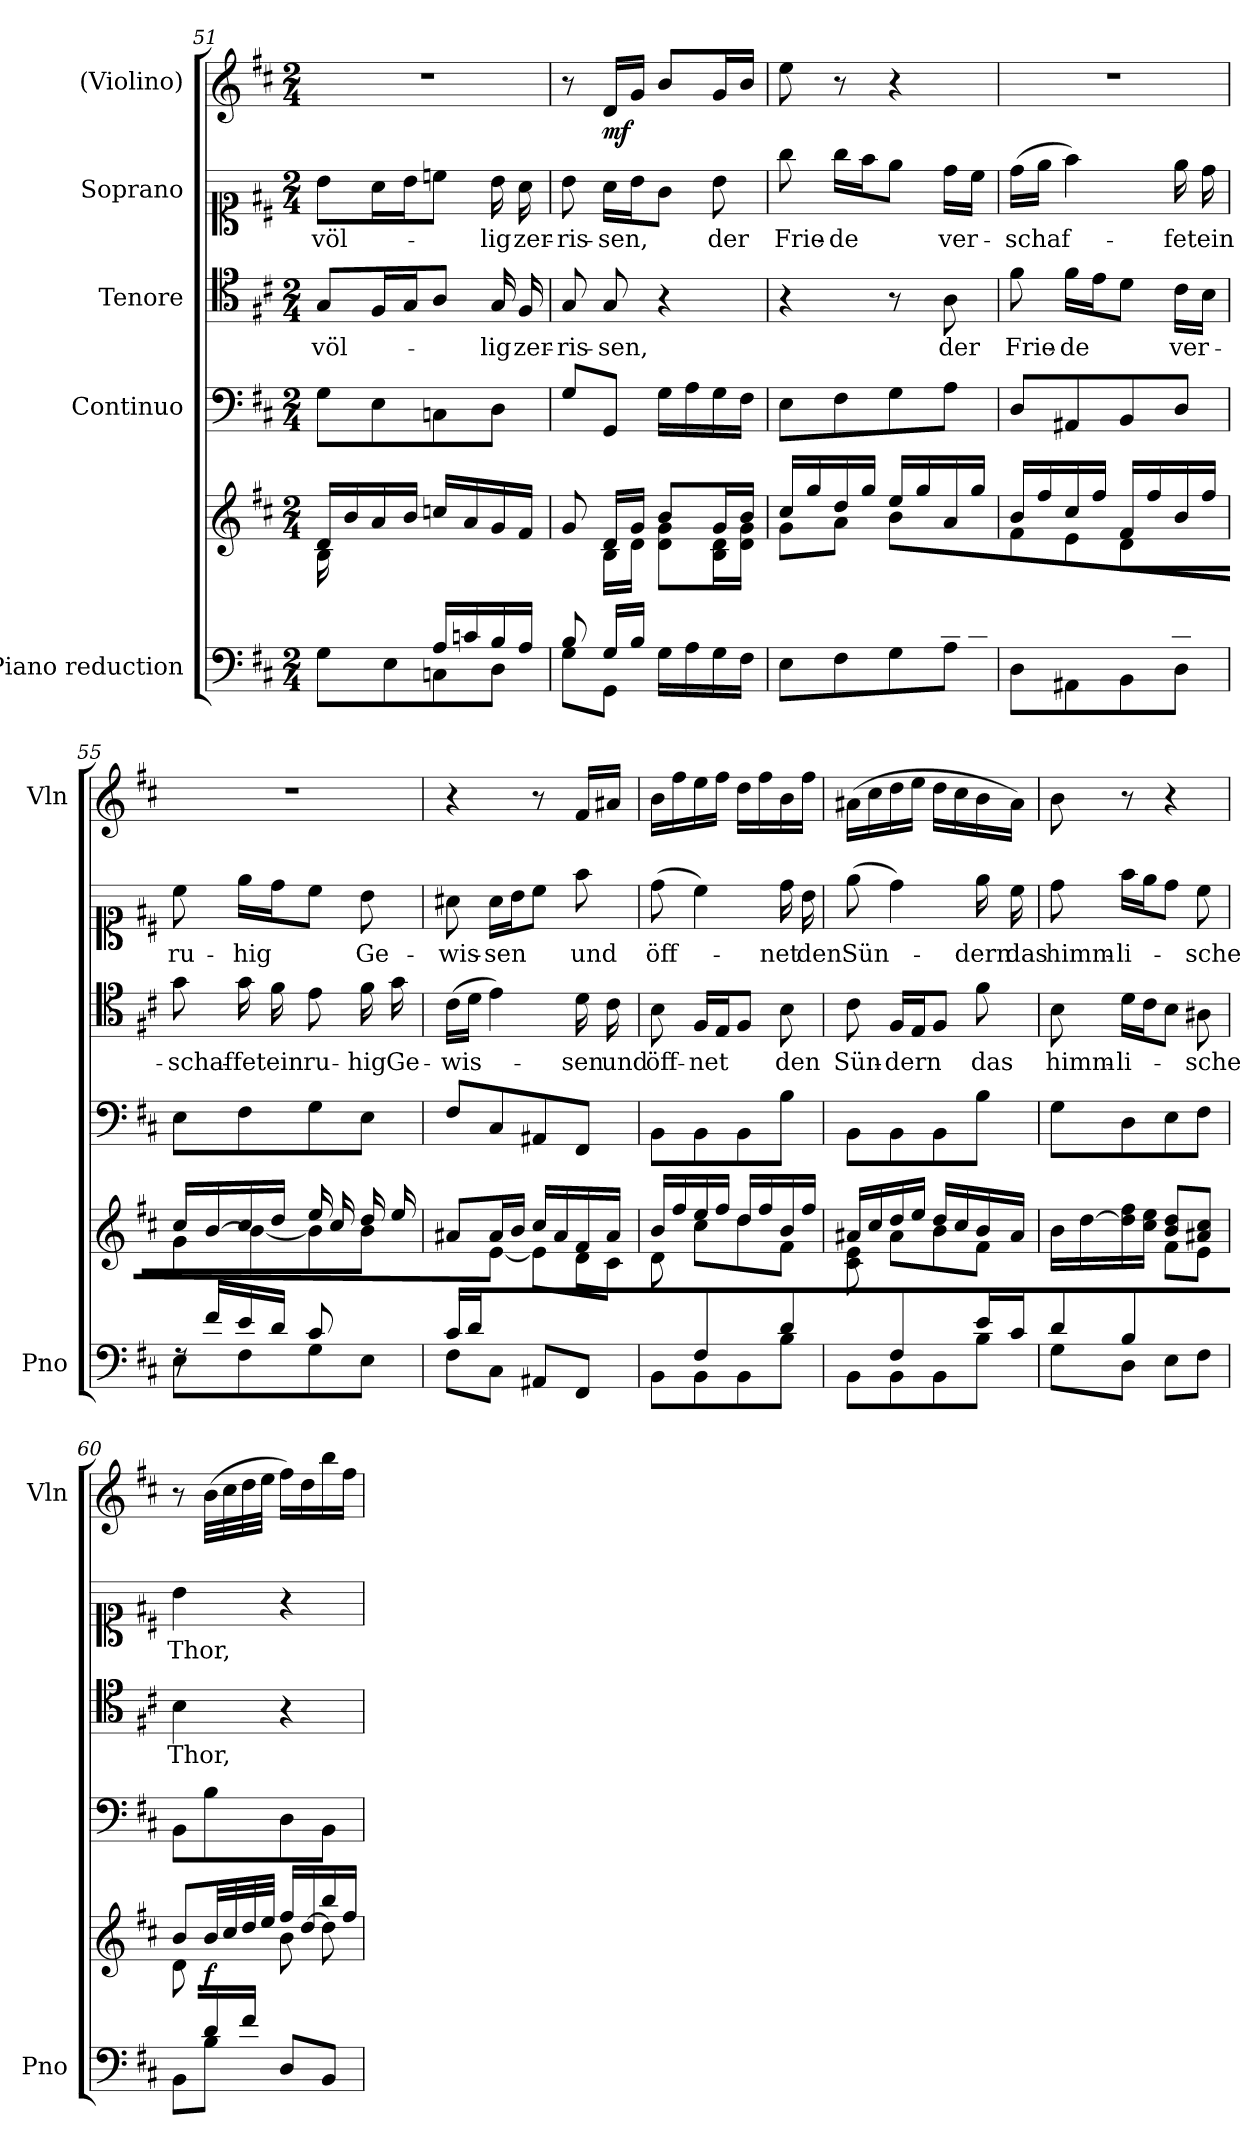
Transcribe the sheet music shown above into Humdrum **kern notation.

**kern	**kern	**dynam	**kern	**dynam	**kern	**text	**kern	**text	**kern	**dynam
*part5	*part5	*part5	*part4	*part4	*part3	*part3	*part2	*part2	*part1	*part1
*staff6	*staff5	*staff5/6	*staff4	*staff4	*staff3	*staff3	*staff2	*staff2	*staff1	*staff1
*I"Piano reduction	*	*	*I"Continuo	*	*I"Tenore	*	*I"Soprano	*	*I"(Violino)	*
*I'Pno	*	*	*	*	*	*	*	*	*I'Vln	*
*clefF4	*clefG2	*	*clefF4	*	*clefC4	*	*clefC1	*	*clefG2	*
*k[f#c#]	*k[f#c#]	*	*k[f#c#]	*	*k[f#c#]	*	*k[f#c#]	*	*k[f#c#]	*
*M2/4	*M2/4	*	*M2/4	*	*M2/4	*	*M2/4	*	*M2/4	*
=51	=51	=51	=51	=51	=51	=51	=51	=51	=51	=51
*^	*^	*	*	*	*	*	*	*	*	*
!	!	!	!	!	!	!	!	!LO:LY:b	!	!LO:LY:b	!	!
16ryy	8G\L	16d/LL	16B\LL	.	8G\L	.	8G/L	völ-	8b\L	völ-	2r	.
16G/	.	16b/	4..ryy	.	.	.	.	.	.	.	.	.
16F#/	8E\	16a/	.	.	8E\	.	16F#/L	.	16a\L	.	.	.
16G/JJ	.	16b/JJ	.	.	.	.	16G/J	.	16b\J	.	.	.
16A/LL	8Cn\	16ccn/LL	.	.	8Cn\	.	8A/J	.	8ccn\J	.	.	.
16cn/	.	16a/	.	.	.	.	.	.	.	.	.	.
!	!	!	!	!	!	!	!	!LO:LY:b	!	!LO:LY:b	!	!
16B/	8D\J	16g/	.	.	8D\J	.	16G/	-lig	16b\	-lig	.	.
!	!	!	!	!	!	!	!	!LO:LY:b	!	!LO:LY:b	!	!
16A/JJ	.	16f#/JJ	.	.	.	.	16F#/	zer-	16a\	zer-	.	.
=52	=52	=52	=52	=52	=52	=52	=52	=52	=52	=52	=52	=52
!	!	!	!	!	!	!	!	!LO:LY:b	!	!LO:LY:b	!	!
8B/	8G\L	8g/	8ryy	.	8G/L	.	8G/	-ris-	8b\	-ris-	8r	.
!	!	!	!	!	!	!	!	!LO:LY:b	!	!LO:LY:b	!	!LO:DY:b
16G/LL	8GG\J	16d/LL	16B\LL	.	8GG/J	.	8G/	-sen,	16a\LL	-sen,	16d/LL	mf
16B/JJ	.	16g/JJ	16d\JJ	.	.	.	.	.	16b\J	.	16g/JJ	.
4ryy	16G\LL	8b/L	8d\ 8g\L	.	16G\LL	.	4r	.	8g\J	.	8b/L	.
.	16A\	.	.	.	16A\	.	.	.	.	.	.	.
!	!	!	!	!	!	!	!	!	!	!LO:LY:b	!	!
.	16G\	16g/L	16B\ 16d\L	.	16G\	.	.	.	8b\	der	16g/L	.
.	16F#\JJ	16b/JJ	16d\ 16g\JJ	.	16F#\JJ	.	.	.	.	.	16b/JJ	.
=53	=53	=53	=53	=53	=53	=53	=53	=53	=53	=53	=53	=53
!	!	!	!	!	!	!	!	!	!	!LO:LY:b	!	!
4.ryy	8E\L	16cc#/LL	8g\L	.	8E\L	.	4r	.	8gg\	Frie-	8ee\	.
.	.	16gg/	.	.	.	.	.	.	.	.	.	.
!	!	!	!	!	!	!	!	!	!	!LO:LY:b	!	!
.	8F#\	16dd/	8a\J	.	8F#\	.	.	.	16gg\LL	-de	8r	.
.	.	16gg/JJ	.	.	.	.	.	.	16ff#\J	.	.	.
.	8G\	16ee/LL	8b\L	.	8G\	.	8r	.	8ee\J	.	4r	.
.	.	16gg/	.	.	.	.	.	.	.	.	.	.
!	!	!	!	!	!	!	!	!LO:LY:b	!	!LO:LY:b	!	!
16d/L	8A\J	16a/	8ryy	.	8A\J	.	8A\	der	16dd\LL	ver-	.	.
16c#/JJ	.	16gg/JJ	.	.	.	.	.	.	16cc#\JJ	.	.	.
=54	=54	=54	=54	=54	=54	=54	=54	=54	=54	=54	=54	=54
!	!	!	!	!	!	!	!	!LO:LY:b	!	!LO:LY:b	!	!
4.ryy	8D\L	16b/LL	8f#\L	.	8D/L	.	8f#\	Frie-	(>16dd\LL	-schaf-	2r	.
.	.	16ff#/	.	.	.	.	.	.	16ee\JJ	.	.	.
!	!	!	!	!	!	!	!	!LO:LY:b	!	!	!	!
.	8AA#X\	16cc#/	8e\J	.	8AA#X/	.	16f#\LL	-de	4ff#\)	.	.	.
.	.	16ff#/JJ	.	.	.	.	16e\J	.	.	.	.	.
.	8BB\	16f#/LL	8d\L	.	8BB/	.	8d\J	.	.	.	.	.
.	.	16ff#/	.	.	.	.	.	.	.	.	.	.
!	!	!	!	!	!	!	!	!LO:LY:b	!	!LO:LY:b	!	!
16c#/L	8D\J	16b/	8ryy	.	8D/J	.	16c#\LL	ver-	16ee\	-fet	.	.
!	!	!	!	!	!	!	!	!	!	!LO:LY:b	!	!
16B/JJ	.	16ff#/JJ	.	.	.	.	16B\JJ	.	16dd\	ein	.	.
!!LO:LB:g=z
=55	=55	=55	=55	=55	=55	=55	=55	=55	=55	=55	=55	=55
*	*	*	*^	*	*	*	*	*	*	*	*	*
!	!	!	!	!	!	!	!	!	!LO:LY:b	!	!LO:LY:b	!	!
16rF	8E\L	16cc#/LL	8g\L	4.ryy	.	8E\L	.	8g\	-schaf-	8cc#\	ru-	2r	.
16f#/LL	.	[16b/	.	.	.	.	.	.	.	.	.	.	.
!	!	!	!	!	!	!	!	!	!LO:LY:b	!	!LO:LY:b	!	!
16e/	8F#\	16cc#/	8b\J_	.	.	8F#\	.	16g\	-fet	16ee\LL	-hig	.	.
!	!	!	!	!	!	!	!	!	!LO:LY:b	!	!	!	!
16d/JJ	.	16dd/JJ	.	.	.	.	.	16f#\	ein	16dd\J	.	.	.
!	!	!	!	!	!	!	!	!	!LO:LY:b	!	!	!	!
8c#/L	8G\	16ee/LL	8b\L]	.	.	8G\	.	8e\	ru-	8cc#\J	.	.	.
.	.	16cc#/	.	.	.	.	.	.	.	.	.	.	.
!	!	!	!	!	!	!	!	!	!LO:LY:b	!	!LO:LY:b	!	!
8ryy	8E\J	16dd/	8b\J	8g\J	.	8E\J	.	16f#\	-hig	8b\	Ge-	.	.
!	!	!	!	!	!	!	!	!	!LO:LY:b	!	!	!	!
.	.	16ee/JJ	.	.	.	.	.	16g\	Ge-	.	.	.	.
*	*	*	*v	*v	*	*	*	*	*	*	*	*	*
=56	=56	=56	=56	=56	=56	=56	=56	=56	=56	=56	=56	=56
!	!	!	!	!	!	!	!	!LO:LY:b	!	!LO:LY:b	!	!
16c#/LL	8F#\L	8a#X/L	8ryy	.	8F#/L	.	(>16c#\LL	-wis-	8a#X\	-wis-	4r	.
16d/J	.	.	.	.	.	.	16d\JJ	.	.	.	.	.
!	!	!	!	!	!	!	!	!	!	!LO:LY:b	!	!
4.ryy	8C#\J	16a#/L	[8e\J	.	8C#/	.	4e\)	.	16a#\LL	-sen	.	.
.	.	16b/JJ	.	.	.	.	.	.	16b\J	.	.	.
.	8AA#X/L	16cc#/LL	8e\L]	.	8AA#X/	.	.	.	8cc#\J	.	8r	.
.	.	16a#/	.	.	.	.	.	.	.	.	.	.
!	!	!	!	!	!	!	!	!LO:LY:b	!	!LO:LY:b	!	!LO:DY:b
.	8FF#/J	16f#/	16d\L	.	8FF#/J	.	16d\	-sen	8ff#\	und	16f#/LL	other-dynamics
!	!	!	!	!	!	!	!	!LO:LY:b	!	!	!	!
.	.	16a#/JJ	16c#\JJ	.	.	.	16c#\	und	.	.	16a#X/JJ	.
=57	=57	=57	=57	=57	=57	=57	=57	=57	=57	=57	=57	=57
!	!	!	!	!	!	!	!	!LO:LY:b	!	!LO:LY:b	!	!
8ryy	8BB\L	16b/LL	8d\	.	8BB\L	.	8B\	öff-	(>8dd\	öff-	16b\LL	.
.	.	16ff#/	.	.	.	.	.	.	.	.	16ff#\	.
!	!	!	!	!	!	!	!	!LO:LY:b	!	!	!	!
4F#/	8BB\	16ee/	8cc#\L	.	8BB\	.	16F#/LL	-net	4cc#\)	.	16ee\	.
.	.	16ff#/JJ	.	.	.	.	16E/J	.	.	.	16ff#\JJ	.
.	8BB\	16dd/LL	8dd\	.	8BB\	.	8F#/J	.	.	.	16dd\LL	.
.	.	16ff#/	.	.	.	.	.	.	.	.	16ff#\	.
!	!	!	!	!	!	!	!	!LO:LY:b	!	!LO:LY:b	!	!
8d/	8B\J	16b/	8f#\J	.	8B\J	.	8B\	den	16dd\	-net	16b\	.
!	!	!	!	!	!	!	!	!	!	!LO:LY:b	!	!
.	.	16ff#/JJ	.	.	.	.	.	.	16b\	den	16ff#\JJ	.
=58	=58	=58	=58	=58	=58	=58	=58	=58	=58	=58	=58	=58
!	!	!	!	!	!	!	!	!LO:LY:b	!	!LO:LY:b	!	!
8ryy	8BB\L	16a#X/LL	8c#\ 8e\	.	8BB\L	.	8c#\	Sün-	(>8ee\	Sün-	(>16a#X\LL	.
.	.	16cc#/	.	.	.	.	.	.	.	.	16cc#\	.
!	!	!	!	!	!	!	!	!LO:LY:b	!	!	!	!
4F#/	8BB\	16dd/	8a#\L	.	8BB\	.	16F#/LL	-dern	4dd\)	.	16dd\	.
.	.	16ee/JJ	.	.	.	.	16E/J	.	.	.	16ee\JJ	.
.	8BB\	16dd/LL	8b\	.	8BB\	.	8F#/J	.	.	.	16dd\LL	.
.	.	16cc#/	.	.	.	.	.	.	.	.	16cc#\	.
!	!	!	!	!	!	!	!	!LO:LY:b	!	!LO:LY:b	!	!
16e/LL	8B\J	16b/	8f#\J	.	8B\J	.	8f#\	das	16ee\	-dern	16b\	.
!	!	!	!	!	!	!	!	!	!	!LO:LY:b	!	!
16c#/JJ	.	16a#/JJ	.	.	.	.	.	.	16cc#\	das	16a#\JJ)	.
=59	=59	=59	=59	=59	=59	=59	=59	=59	=59	=59	=59	=59
!	!	!	!	!	!	!	!	!LO:LY:b	!	!LO:LY:b	!	!
8d/L	8G\L	16b\LL	4ryy	.	8G\L	.	8B\	himm-	8dd\	himm-	8b\	.
.	.	[16dd\	.	.	.	.	.	.	.	.	.	.
!	!	!	!	!	!	!	!	!LO:LY:b	!	!LO:LY:b	!	!
8B/J	8D\J	16dd\] 16ff#\	.	.	8D\	.	16d\LL	-li-	16ff#\LL	-li-	8r	.
.	.	16cc#\ 16ee\JJ	.	.	.	.	16c#\J	.	16ee\J	.	.	.
4ryy	8E\L	8b/ 8dd/L	8f#\L	.	8E\	.	8B\J	.	8dd\J	.	4r	.
!	!	!	!	!	!	!	!	!LO:LY:b	!	!LO:LY:b	!	!
.	8F#\J	8a#X/ 8cc#/J	8e\J	.	8F#\J	.	8A#X\	-sche	8cc#\	-sche	.	.
=60	=60	=60	=60	=60	=60	=60	=60	=60	=60	=60	=60	=60
!	!	!	!	!	!	!	!	!LO:LY:b	!	!LO:LY:b	!	!
8ryy	8BB\L	8b/L	8d\L	.	8BB\L	.	4B\	Thor,	4b\	Thor,	8r	.
!	!	!	!	!LO:DY:b	!	!LO:DY:a	!	!	!	!	!	!LO:DY:b
16d/L	8B\J	32b/LL	8ryy	f	8B\	other-dynamics	.	.	.	.	(>32b\LLL	other-dynamics
.	.	32cc#/	.	.	.	.	.	.	.	.	32cc#\	.
16f#/JJ	.	32dd/	.	.	.	.	.	.	.	.	32dd\	.
.	.	32ee/JJJ	.	.	.	.	.	.	.	.	32ee\JJJ	.
4ryy	8D/L	16ff#/LL	8b\L	.	8D\	.	4r	.	4r	.	16ff#\LL)	.
.	.	[16dd/	.	.	.	.	.	.	.	.	16dd\	.
.	8BB/J	16bb/	8dd\J]	.	8BB\J	.	.	.	.	.	16bb\	.
.	.	16ff#/JJ	.	.	.	.	.	.	.	.	16ff#\JJ	.
*v	*v	*	*	*	*	*	*	*	*	*	*	*
*	*v	*v	*	*	*	*	*	*	*	*	*
=	=	=	=	=	=	=	=	=	=	=
*-	*-	*-	*-	*-	*-	*-	*-	*-	*-	*-
